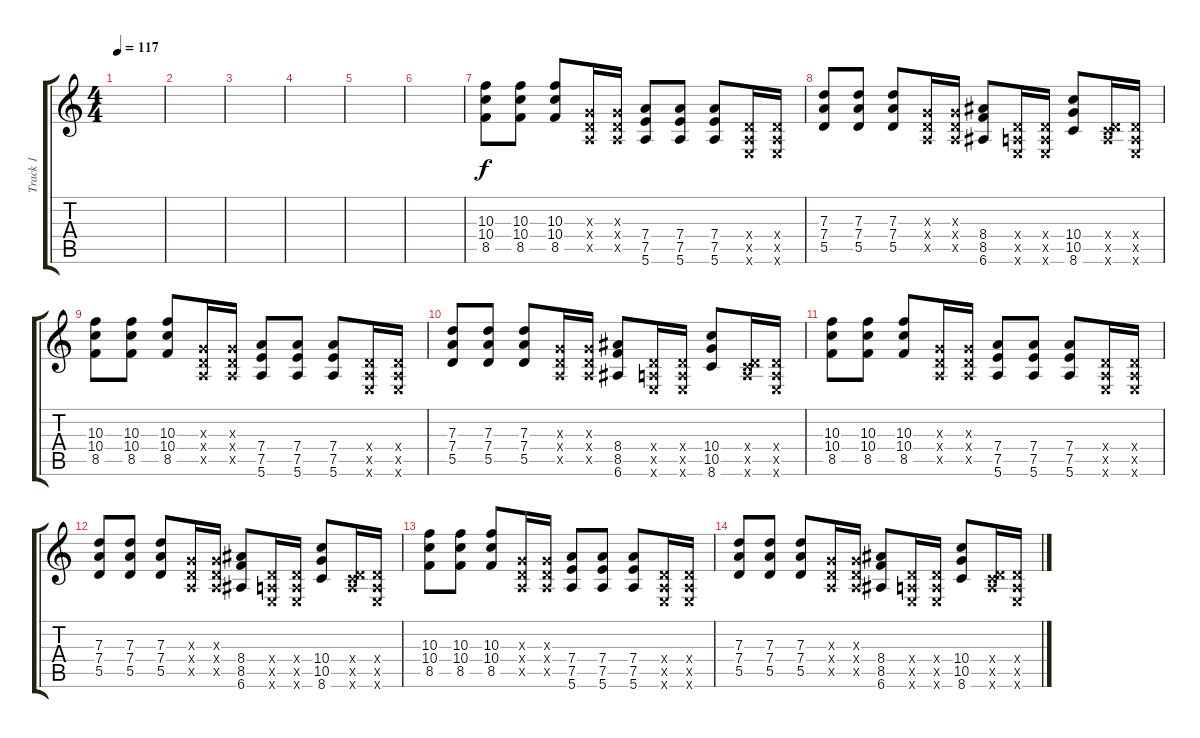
\track ("Track 1" "Track 1") {instrument acousticguitarsteel}
\staff {score tabs}
\tuning (E4 B3 G3 D3 A2 E2) {hide}
\ts (4 4)
\tempo 117
\clef g2
\ks c
|
|
|
|
|
|
(10.3 10.4 8.5).8 (10.3 10.4 8.5).8 (10.3 10.4 8.5).8 (0.3{x} 0.4{x} 0.5{x}).16 (0.3{x} 0.4{x} 0.5{x}).16 (7.4 7.5 5.6).8 (7.4 7.5 5.6).8 (7.4 7.5 5.6).8 (0.4{x} 0.5{x} 0.6{x}).16 (0.4{x} 0.5{x} 0.6{x}).16 |
(7.3 7.4 5.5).8 (7.3 7.4 5.5).8 (7.3 7.4 5.5).8 (0.3{x} 0.4{x} 0.5{x}).16 (0.3{x} 0.4{x} 0.5{x}).16 (8.4 8.5 6.6).8 (0.4{x} 0.5{x} 0.6{x}).16 (0.4{x} 0.5{x} 0.6{x}).16 (10.4 10.5 8.6).8 (0.4{x} 0.5{x} 8.6{x}).16 (0.4{x} 0.5{x} 0.6{x}).16 |
(10.3 10.4 8.5).8 (10.3 10.4 8.5).8 (10.3 10.4 8.5).8 (0.3{x} 0.4{x} 0.5{x}).16 (0.3{x} 0.4{x} 0.5{x}).16 (7.4 7.5 5.6).8 (7.4 7.5 5.6).8 (7.4 7.5 5.6).8 (0.4{x} 0.5{x} 0.6{x}).16 (0.4{x} 0.5{x} 0.6{x}).16 |
(7.3 7.4 5.5).8 (7.3 7.4 5.5).8 (7.3 7.4 5.5).8 (0.3{x} 0.4{x} 0.5{x}).16 (0.3{x} 0.4{x} 0.5{x}).16 (8.4 8.5 6.6).8 (0.4{x} 0.5{x} 0.6{x}).16 (0.4{x} 0.5{x} 0.6{x}).16 (10.4 10.5 8.6).8 (0.4{x} 0.5{x} 8.6{x}).16 (0.4{x} 0.5{x} 0.6{x}).16 |
(10.3 10.4 8.5).8 (10.3 10.4 8.5).8 (10.3 10.4 8.5).8 (0.3{x} 0.4{x} 0.5{x}).16 (0.3{x} 0.4{x} 0.5{x}).16 (7.4 7.5 5.6).8 (7.4 7.5 5.6).8 (7.4 7.5 5.6).8 (0.4{x} 0.5{x} 0.6{x}).16 (0.4{x} 0.5{x} 0.6{x}).16 |
(7.3 7.4 5.5).8 (7.3 7.4 5.5).8 (7.3 7.4 5.5).8 (0.3{x} 0.4{x} 0.5{x}).16 (0.3{x} 0.4{x} 0.5{x}).16 (8.4 8.5 6.6).8 (0.4{x} 0.5{x} 0.6{x}).16 (0.4{x} 0.5{x} 0.6{x}).16 (10.4 10.5 8.6).8 (0.4{x} 0.5{x} 8.6{x}).16 (0.4{x} 0.5{x} 0.6{x}).16 |
(10.3 10.4 8.5).8 (10.3 10.4 8.5).8 (10.3 10.4 8.5).8 (0.3{x} 0.4{x} 0.5{x}).16 (0.3{x} 0.4{x} 0.5{x}).16 (7.4 7.5 5.6).8 (7.4 7.5 5.6).8 (7.4 7.5 5.6).8 (0.4{x} 0.5{x} 0.6{x}).16 (0.4{x} 0.5{x} 0.6{x}).16 |
(7.3 7.4 5.5).8 (7.3 7.4 5.5).8 (7.3 7.4 5.5).8 (0.3{x} 0.4{x} 0.5{x}).16 (0.3{x} 0.4{x} 0.5{x}).16 (8.4 8.5 6.6).8 (0.4{x} 0.5{x} 0.6{x}).16 (0.4{x} 0.5{x} 0.6{x}).16 (10.4 10.5 8.6).8 (0.4{x} 0.5{x} 8.6{x}).16 (0.4{x} 0.5{x} 0.6{x}).16
